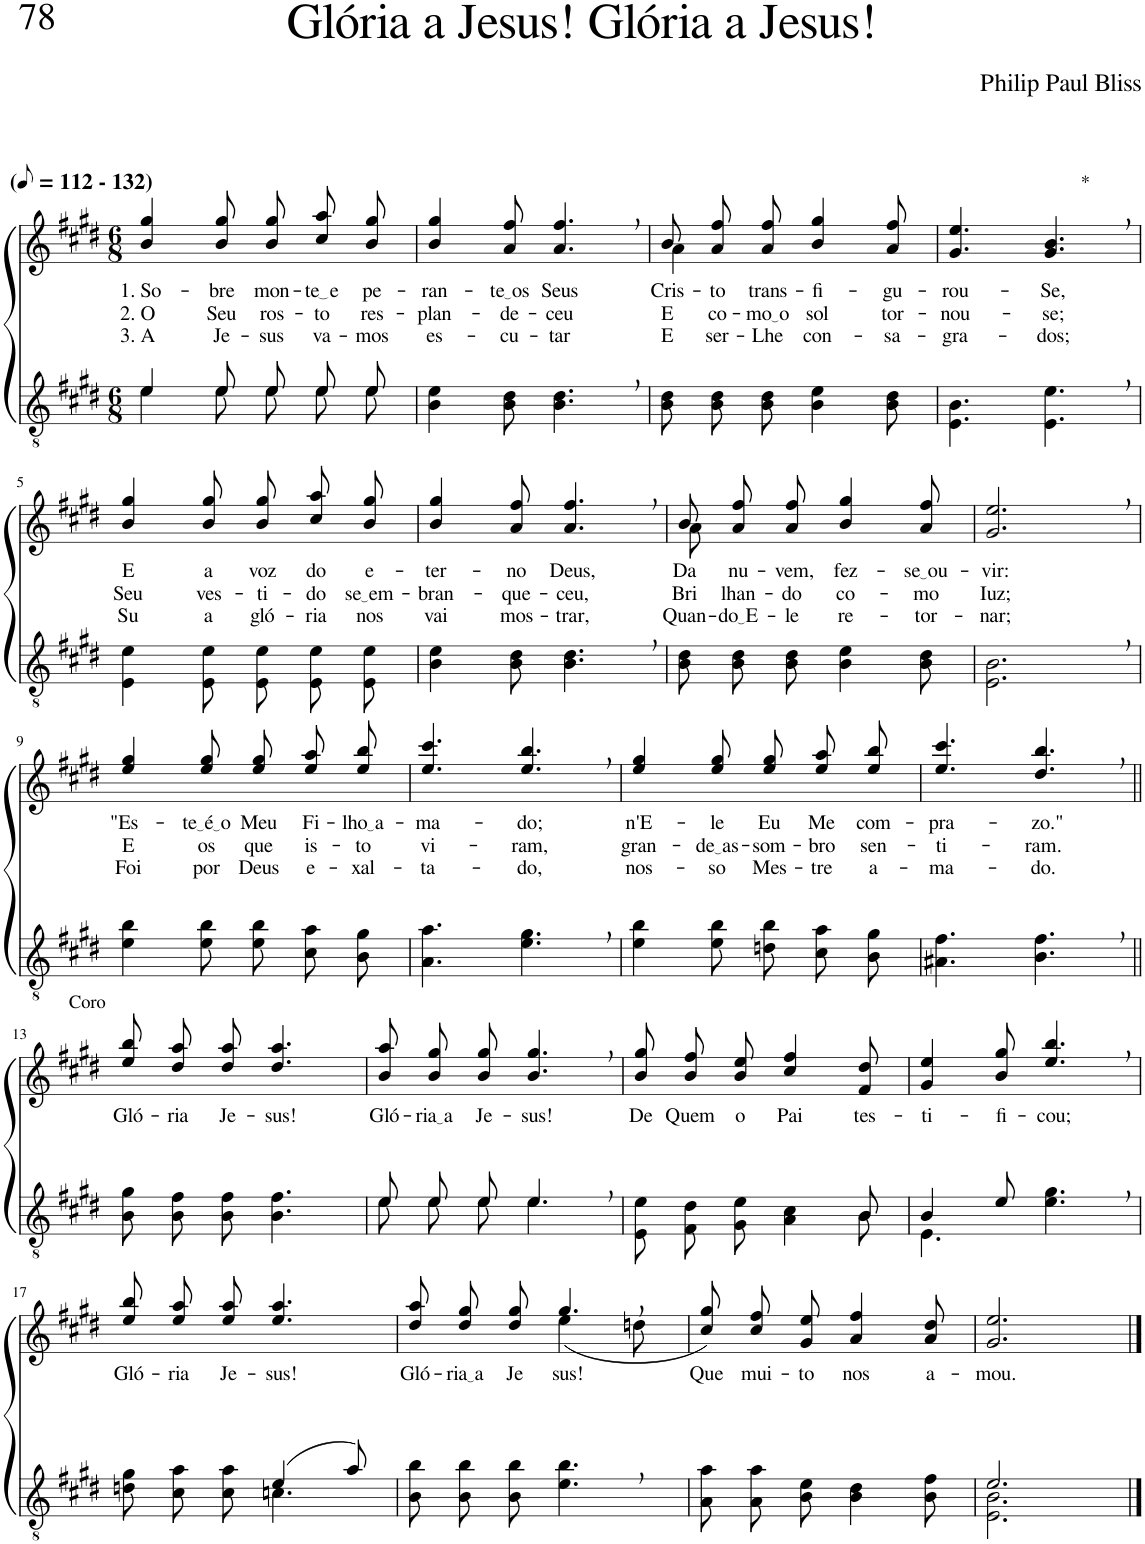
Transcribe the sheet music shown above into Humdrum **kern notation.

**kern	**kern	**text	**text	**text
*part2	*part1	*part1	*part1	*part1
*staff2	*staff1	*staff1	*staff1	*staff1
*I"Parte III e IV	*I"Parte I e II	*	*	*
*clefGv2	*clefG2	*	*	*
*Trd5c9	*Trd5c9	*	*	*
*k[f#c#g#d#]	*k[f#c#g#d#]	*	*	*
*M6/8	*M6/8	*	*	*
*MM56	*MM56	*	*	*
=1	=1	=1	=1	=1
*^	*	*	*	*
!	!	!LO:TX:a:B:t=(	!	!	!
!	!	!LO:TX:a:B:t=- 132)	!	!	!
!	!	!	!LO:LY:b	!LO:LY:b	!LO:LY:b
4e/	4e\	4b/ 4gg#/	1. So-	2. O	3. A
!	!	!	!LO:LY:b	!LO:LY:b	!LO:LY:b
8e/	8e\	8b/ 8gg#/	-bre	Seu	Je-
!	!	!	!LO:LY:b	!LO:LY:b	!LO:LY:b
8e/L	8e\L	8b\ 8gg#\L	mon-	ros-	-sus
!	!	!	!LO:LY:b	!LO:LY:b	!LO:LY:b
8e/	8e\	8cc#\ 8aa\	te e	-to	va-
!	!	!	!LO:LY:b	!LO:LY:b	!LO:LY:b
8e/J	8e\J	8b\ 8gg#\J	pe-	res-	-mos
=2	=2	=2	=2	=2	=2
!	!	!	!LO:LY:b	!LO:LY:b	!LO:LY:b
*v	*v	*	*	*	*
4B\ 4e\	4b/ 4gg#/	-ran-	-plan-	es-
!	!	!LO:LY:b	!LO:LY:b	!LO:LY:b
8B\ 8d#\	8a/ 8ff#/	te os	-de-	-cu-
!	!	!LO:LY:b	!LO:LY:b	!LO:LY:b
4.B\, 4.d#\,	4.a/, 4.ff#/,	Seus	-ceu	-tar
=3	=3	=3	=3	=3
*	*^	*	*	*
!	!	!	!LO:LY:b	!LO:LY:b	!LO:LY:b
8B\ 8d#\L	8b\L	4a\	Cris-	E	E
!	!	!	!LO:LY:b	!LO:LY:b	!LO:LY:b
8B\ 8d#\	8a\ 8ff#\	.	-to	co-	ser-
!	!	!	!LO:LY:b	!LO:LY:b	!LO:LY:b
8B\ 8d#\J	8a\ 8ff#\J	2ryy	trans-	mo o	-Lhe
!	!	!	!LO:LY:b	!LO:LY:b	!LO:LY:b
4B\ 4e\	4b/ 4gg#/	.	-fi-	sol	con-
!	!	!	!LO:LY:b	!LO:LY:b	!LO:LY:b
8B\ 8d#\	8a/ 8ff#/	.	-gu-	tor-	-sa-
*	*v	*v	*	*	*
=4	=4	=4	=4	=4
!	!	!LO:LY:b	!LO:LY:b	!LO:LY:b
4.E\ 4.B\	4.g#/ 4.ee/	-rou-	-nou-	-gra-
!	!LO:TX:a:t=*	!	!	!
!	!	!LO:LY:b	!LO:LY:b	!LO:LY:b
4.E\, 4.e\,	4.g#/, 4.b/,	-Se,	-se;	-dos;
!!LO:LB:g=z
=5	=5	=5	=5	=5
!	!	!LO:LY:b	!LO:LY:b	!LO:LY:b
4E\ 4e\	4b/ 4gg#/	E	Seu	Su
!	!	!LO:LY:b	!LO:LY:b	!LO:LY:b
8E\ 8e\	8b/ 8gg#/	a	ves-	a
!	!	!LO:LY:b	!LO:LY:b	!LO:LY:b
8E/ 8e/L	8b\ 8gg#\L	voz	-ti-	gló-
!	!	!LO:LY:b	!LO:LY:b	!LO:LY:b
8E/ 8e/	8cc#\ 8aa\	do	-do	-ria
!	!	!LO:LY:b	!LO:LY:b	!LO:LY:b
8E/ 8e/J	8b\ 8gg#\J	e-	se em	nos
=6	=6	=6	=6	=6
!	!	!LO:LY:b	!LO:LY:b	!LO:LY:b
4B\ 4e\	4b/ 4gg#/	-ter-	-bran-	vai
!	!	!LO:LY:b	!LO:LY:b	!LO:LY:b
8B\ 8d#\	8a/ 8ff#/	-no	-que-	mos-
!	!	!LO:LY:b	!LO:LY:b	!LO:LY:b
4.B\, 4.d#\,	4.a/, 4.ff#/,	Deus,	-ceu,	-trar,
=7	=7	=7	=7	=7
!	!	!	!	!LO:LY:b
*	*^	*	*	*
!	!	!	!LO:LY:b	!LO:LY:b	!
8B\ 8d#\L	8b\L	8a\	Da	Bri-	Quan-
!	!	!	!LO:LY:b	!LO:LY:b	!LO:LY:b
8B\ 8d#\	8a\ 8ff#\	2ryy	nu-	-lhan-	do E
!	!	!	!LO:LY:b	!LO:LY:b	!LO:LY:b
8B\ 8d#\J	8a\ 8ff#\J	.	-vem,	-do	-le
!	!	!	!LO:LY:b	!LO:LY:b	!LO:LY:b
4B\ 4e\	4b/ 4gg#/	.	fez-	co-	re-
!	!	!	!LO:LY:b	!LO:LY:b	!LO:LY:b
8B\ 8d#\	8a/ 8ff#/	8ryy	se ou	-mo	-tor-
=8	=8	=8	=8	=8	=8
!	!	!	!LO:LY:b	!LO:LY:b	!LO:LY:b
*	*v	*v	*	*	*
2.E\, 2.B\,	2.g#/, 2.ee/,	-vir:	Iuz;	-nar;
!!LO:LB:g=z
=9	=9	=9	=9	=9
!	!	!LO:LY:b	!LO:LY:b	!LO:LY:b
4e\ 4b\	4ee/ 4gg#/	"Es-	E	Foi
!	!	!LO:LY:b	!LO:LY:b	!LO:LY:b
8e\ 8b\	8ee/ 8gg#/	te é o	os	por
!	!	!LO:LY:b	!LO:LY:b	!LO:LY:b
8e\ 8b\L	8ee\ 8gg#\L	Meu	que	Deus
!	!	!LO:LY:b	!LO:LY:b	!LO:LY:b
8c#\ 8a\	8ee\ 8aa\	Fi-	is-	e-
!	!	!LO:LY:b	!LO:LY:b	!LO:LY:b
8B\ 8g#\J	8ee\ 8bb\J	lho a	-to	-xal-
=10	=10	=10	=10	=10
!	!	!LO:LY:b	!LO:LY:b	!LO:LY:b
4.A\ 4.a\	4.ee/ 4.ccc#/	-ma-	vi-	-ta-
!	!	!LO:LY:b	!LO:LY:b	!LO:LY:b
4.e\, 4.g#\,	4.ee/, 4.bb/,	-do;	-ram,	-do,
=11	=11	=11	=11	=11
!	!	!LO:LY:b	!LO:LY:b	!LO:LY:b
4e\ 4b\	4ee/ 4gg#/	n'E-	gran-	nos-
!	!	!LO:LY:b	!LO:LY:b	!LO:LY:b
8e\ 8b\	8ee/ 8gg#/	-le	de as	-so
!	!	!LO:LY:b	!LO:LY:b	!LO:LY:b
8dn\ 8b\L	8ee\ 8gg#\L	Eu	-som-	Mes-
!	!	!LO:LY:b	!LO:LY:b	!LO:LY:b
8c#\ 8a\	8ee\ 8aa\	Me	-bro	-tre
!	!	!LO:LY:b	!LO:LY:b	!LO:LY:b
8B\ 8g#\J	8ee\ 8bb\J	com-	sen-	a-
=12	=12	=12	=12	=12
!	!	!LO:LY:b	!LO:LY:b	!LO:LY:b
4.A#X\ 4.f#\	4.ee/ 4.ccc#/	-pra-	-ti-	-ma-
!	!	!LO:LY:b	!LO:LY:b	!LO:LY:b
4.B\, 4.f#\,	4.dd#/, 4.bb/,	-zo."	-ram.	-do.
!!LO:LB:g=z
=13||	=13||	=13||	=13||	=13||
!	!LO:TX:a:t=Coro	!	!	!
!	!	!LO:LY:b	!	!
8B\ 8g#\L	8ee\ 8bb\L	Gló-	.	.
!	!	!LO:LY:b	!	!
8B\ 8f#\	8dd#\ 8aa\	-ria	.	.
!	!	!LO:LY:b	!	!
8B\ 8f#\J	8dd#\ 8aa\J	Je-	.	.
!	!	!LO:LY:b	!	!
4.B\ 4.f#\	4.dd#/ 4.aa/	-sus!	.	.
=14	=14	=14	=14	=14
*^	*	*	*	*
!	!	!	!LO:LY:b	!	!
8e/L	8e\L	8b\ 8aa\L	Gló-	.	.
!	!	!	!LO:LY:b	!	!
8e/	8e\	8b\ 8gg#\	ria a	.	.
!	!	!	!LO:LY:b	!	!
8e/J	8e\J	8b\ 8gg#\J	Je-	.	.
!	!	!	!LO:LY:b	!	!
4.e,/	4.e\	4.b/, 4.gg#/,	-sus!	.	.
=15	=15	=15	=15	=15	=15
!	!	!	!LO:LY:b	!	!
2ryy	8E/ 8e/L	8b\ 8gg#\L	De	.	.
!	!	!	!LO:LY:b	!	!
.	8F#/ 8d#/	8b\ 8ff#\	Quem	.	.
!	!	!	!LO:LY:b	!	!
.	8G#/ 8e/J	8b\ 8ee\J	o	.	.
!	!	!	!LO:LY:b	!	!
.	4A\ 4c#\	4cc#/ 4ff#/	Pai	.	.
8ryy	.	.	.	.	.
!	!	!	!LO:LY:b	!	!
8B/	8B\	8f#/ 8dd#/	tes-	.	.
=16	=16	=16	=16	=16	=16
!	!	!	!LO:LY:b	!	!
4B/	4.E\	4g#/ 4ee/	-ti-	.	.
!	!	!	!LO:LY:b	!	!
8e/	.	8b/ 8gg#/	-fi-	.	.
!	!	!	!LO:LY:b	!	!
4.e\, 4.g#\,	4.ryy	4.ee/, 4.bb/,	-cou;	.	.
!!LO:LB:g=z
=17	=17	=17	=17	=17	=17
!	!	!	!LO:LY:b	!	!
4.ryy	8dn\ 8g#\L	8ee\ 8bb\L	Gló-	.	.
!	!	!	!LO:LY:b	!	!
.	8c#\ 8a\	8ee\ 8aa\	-ria	.	.
!	!	!	!LO:LY:b	!	!
.	8c#\ 8a\J	8ee\ 8aa\J	Je-	.	.
!	!	!	!LO:LY:b	!	!
(4e/	4.cn\	4.ee/ 4.aa/	-sus!	.	.
8a/)	.	.	.	.	.
*v	*v	*	*	*	*
=18	=18	=18	=18	=18
!	!	!LO:LY:b	!	!
*	*^	*	*	*
8B\ 8b\L	8dd#\ 8aa\L	4.ryy	Gló-	.	.
!	!	!	!LO:LY:b	!	!
8B\ 8b\	8dd#\ 8gg#\	.	ria a	.	.
!	!	!	!LO:LY:b	!	!
8B\ 8b\J	8dd#\ 8gg#\J	.	Je-	.	.
!	!	!	!LO:LY:b	!	!
4.e\, 4.b\,	4.gg#,/	(4ee\	-sus!	.	.
.	.	8ddn\	.	.	.
=19	=19	=19	=19	=19	=19
!	!	!	!LO:LY:b	!	!
*	*v	*v	*	*	*
8A\ 8a\L	8cc#\ 8gg#\L)	Que	.	.
!	!	!LO:LY:b	!	!
8A\ 8a\	8cc#\ 8ff#\	mui-	.	.
!	!	!LO:LY:b	!	!
8B\ 8e\J	8g#\ 8ee\J	-to	.	.
!	!	!LO:LY:b	!	!
4B\ 4d#\	4a/ 4ff#/	nos	.	.
!	!	!LO:LY:b	!	!
8B\ 8f#\	8a/ 8dd#/	a-	.	.
=20	=20	=20	=20	=20
*^	*	*	*	*
!	!	!	!LO:LY:b	!	!
2.e/	2.E\ 2.B\	2.g#/ 2.ee/	-mou.	.	.
*v	*v	*	*	*	*
==	==	==	==	==
*-	*-	*-	*-	*-
